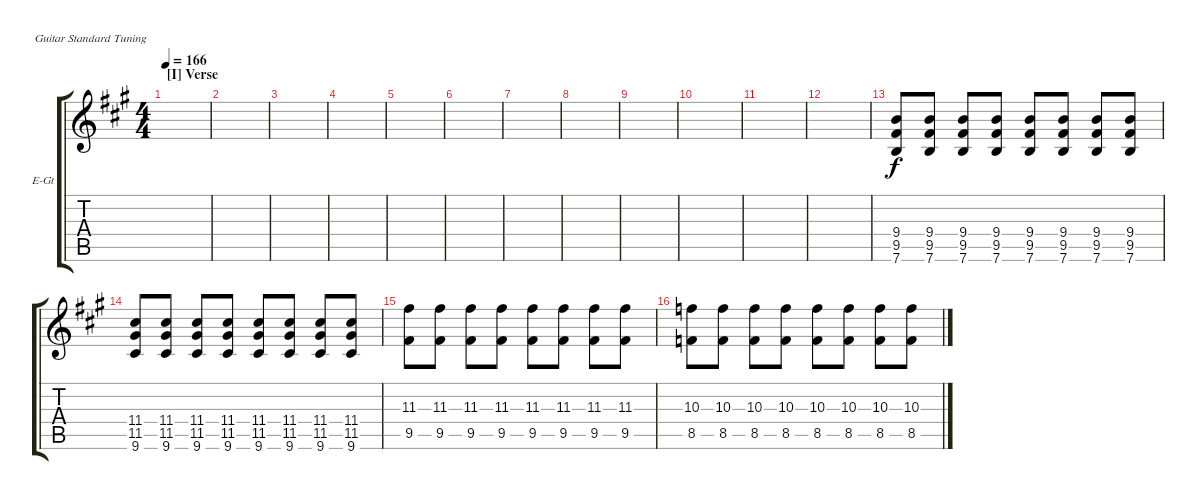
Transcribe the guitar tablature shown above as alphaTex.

\defaultSystemsLayout 4
\bracketExtendMode groupsimilarinstruments
\firstSystemTrackNameOrientation horizontal
\otherSystemsTrackNameOrientation horizontal
\track ("Electric Guitar (Drive)" "E-Gt") {instrument overdrivenguitar}
\staff {score tabs}
\tuning (E4 B3 G3 D3 A2 E2)
\ts (4 4)
\section ("I" "Verse")
\tempo 166
\clef g2
\ks a
|
|
|
|
|
|
|
|
|
|
|
|
(7.6 9.5 9.4).8 (7.6 9.5 9.4).8 (7.6 9.5 9.4).8 (7.6 9.5 9.4).8 (7.6 9.5 9.4).8 (7.6 9.5 9.4).8 (7.6 9.5 9.4).8 (7.6 9.5 9.4).8 |
(9.6 11.5 11.4).8 (9.6 11.5 11.4).8 (9.6 11.5 11.4).8 (9.6 11.5 11.4).8 (9.6 11.5 11.4).8 (9.6 11.5 11.4).8 (9.6 11.5 11.4).8 (9.6 11.5 11.4).8 |
(9.5 11.3).8 (9.5 11.3).8 (9.5 11.3).8 (9.5 11.3).8 (9.5 11.3).8 (9.5 11.3).8 (9.5 11.3).8 (9.5 11.3).8 |
(10.3 8.5).8 (10.3 8.5).8 (10.3 8.5).8 (10.3 8.5).8 (10.3 8.5).8 (10.3 8.5).8 (10.3 8.5).8 (10.3 8.5).8
